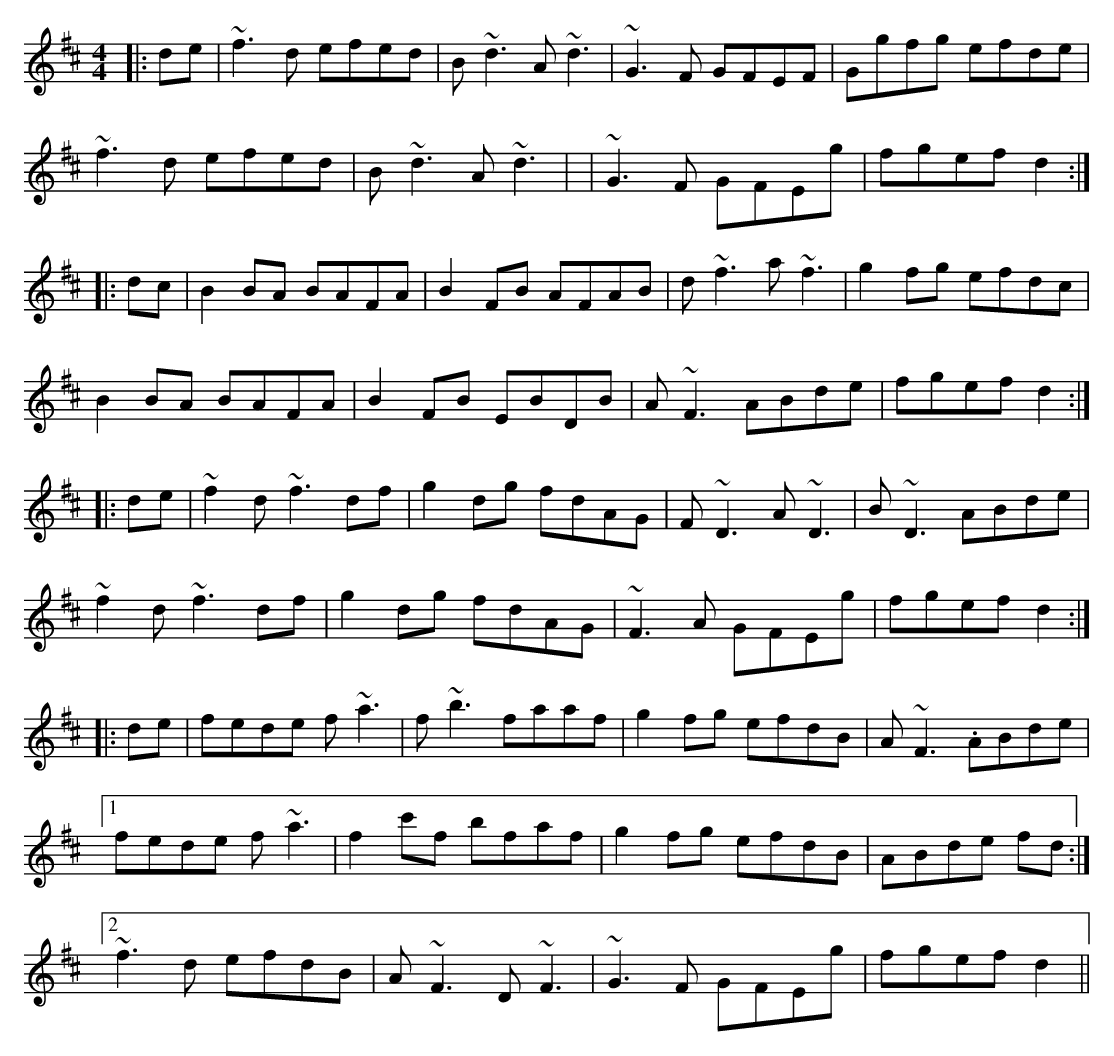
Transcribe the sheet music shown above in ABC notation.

X:1
M:4/4
K:D
|:de | ~f3d efed | B~d3 A~d3 | ~G3F GFEF | Ggfg efde |
~f3d efed | B~d3 A~d3 | | ~G3F GFEg | fgef d2 :|
|:dc |B2BA BAFA | B2FB AFAB | d~f3 a~f3 | g2fg efdc |
B2BA BAFA | B2FB EBDB | A~F3 ABde | fgef d2 :|
|:de |~f2d~f3df | g2dg fdAG | F~D3 A~D3 | B~D3 ABde |
~f2d~f3df | g2dg fdAG | ~F3A GFEg | fgef d2 :|
|:de|fede f~a3 | f~b3 faaf | g2fg efdB | A~F3. ABde |
[1 fede f~a3 | f2c'f bfaf | g2fg efdB | ABde fd :|
[2 ~f3d efdB | A~F3 D~F3 | ~G3F GFEg | fgef d2 ||
